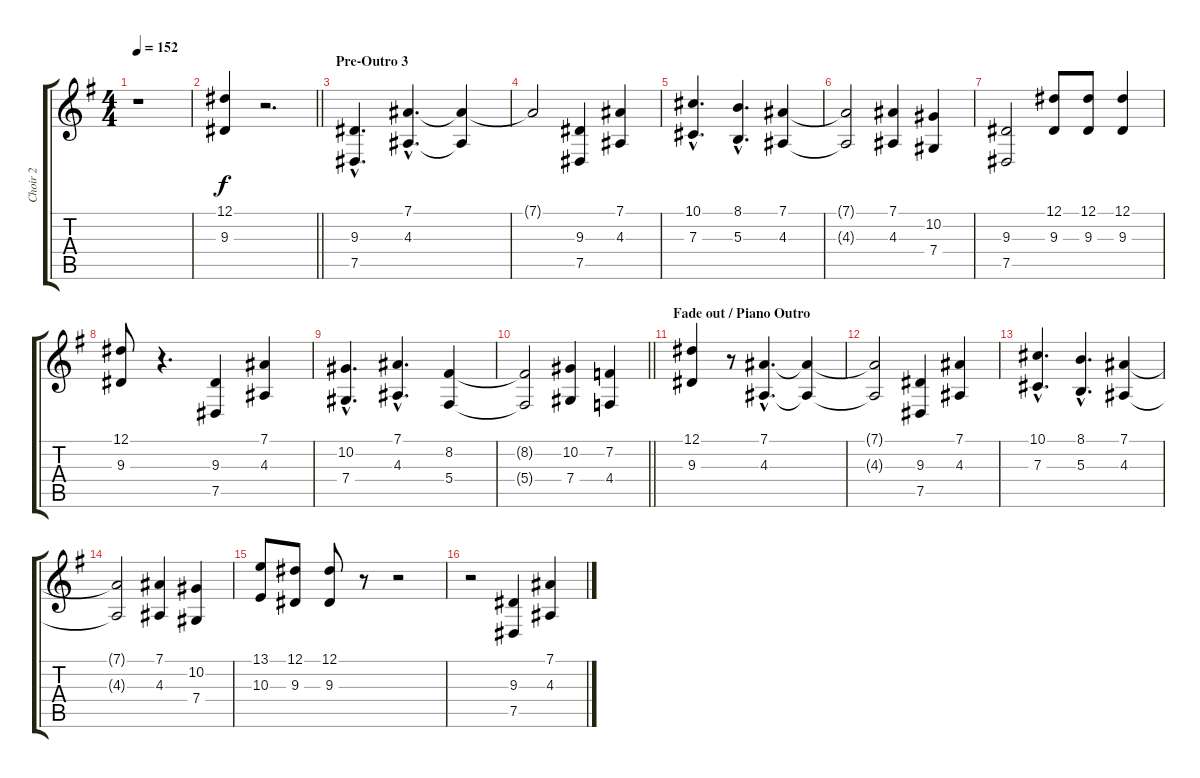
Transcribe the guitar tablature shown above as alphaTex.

\track ("Choir 2" "Choir 2") {instrument choiraahs}
\staff {score tabs}
\tuning (Eb4 Bb3 Gb3 Db3 Ab2 Eb2) {hide}
\ts (4 4)
\tempo 152
\clef g2
\ks g
r.1{dy f} |
\barLineRight lightlight
(12.1 9.3).4 r.2{d} |
\section ("" "Pre-Outro 3")
(9.3{hac} 7.5{hac}).4{d} (7.1{hac} 4.3{hac}).4{d} (7.1{t} 4.3{t}).4 |
7.1{t}.2 (9.3 7.5).4 (7.1 4.3).4 |
(10.1{hac} 7.3{hac}).4{d} (8.1{hac} 5.3{hac}).4{d} (7.1 4.3).4 |
(7.1{t} 4.3{t}).2 (7.1 4.3).4 (10.2 7.4).4 |
(9.3 7.5).2 (12.1 9.3).8 (12.1 9.3).8 (12.1 9.3).4 |
(12.1 9.3).8 r.4{d} (9.3 7.5).4 (7.1 4.3).4 |
(10.2{hac} 7.4{hac}).4{d} (7.1{hac} 4.3{hac}).4{d} (8.2 5.4).4 |
\barLineRight lightlight
(8.2{t} 5.4{t}).2 (10.2 7.4).4 (7.2 4.4).4 |
\section ("" "Fade out / Piano Outro")
(12.1 9.3).4 r.8 (7.1{hac} 4.3{hac}).4{d} (7.1{t} 4.3{t}).4 |
(7.1{t} 4.3{t}).2 (9.3 7.5).4 (7.1 4.3).4 |
(10.1{hac} 7.3{hac}).4{d} (8.1{hac} 5.3{hac}).4{d} (7.1 4.3).4 |
(7.1{t} 4.3{t}).2 (7.1 4.3).4 (10.2 7.4).4 |
(13.1 10.3).8 (12.1 9.3).8 (12.1 9.3).8 r.8 r.2 |
r.2 (9.3 7.5).4 (7.1 4.3).4
